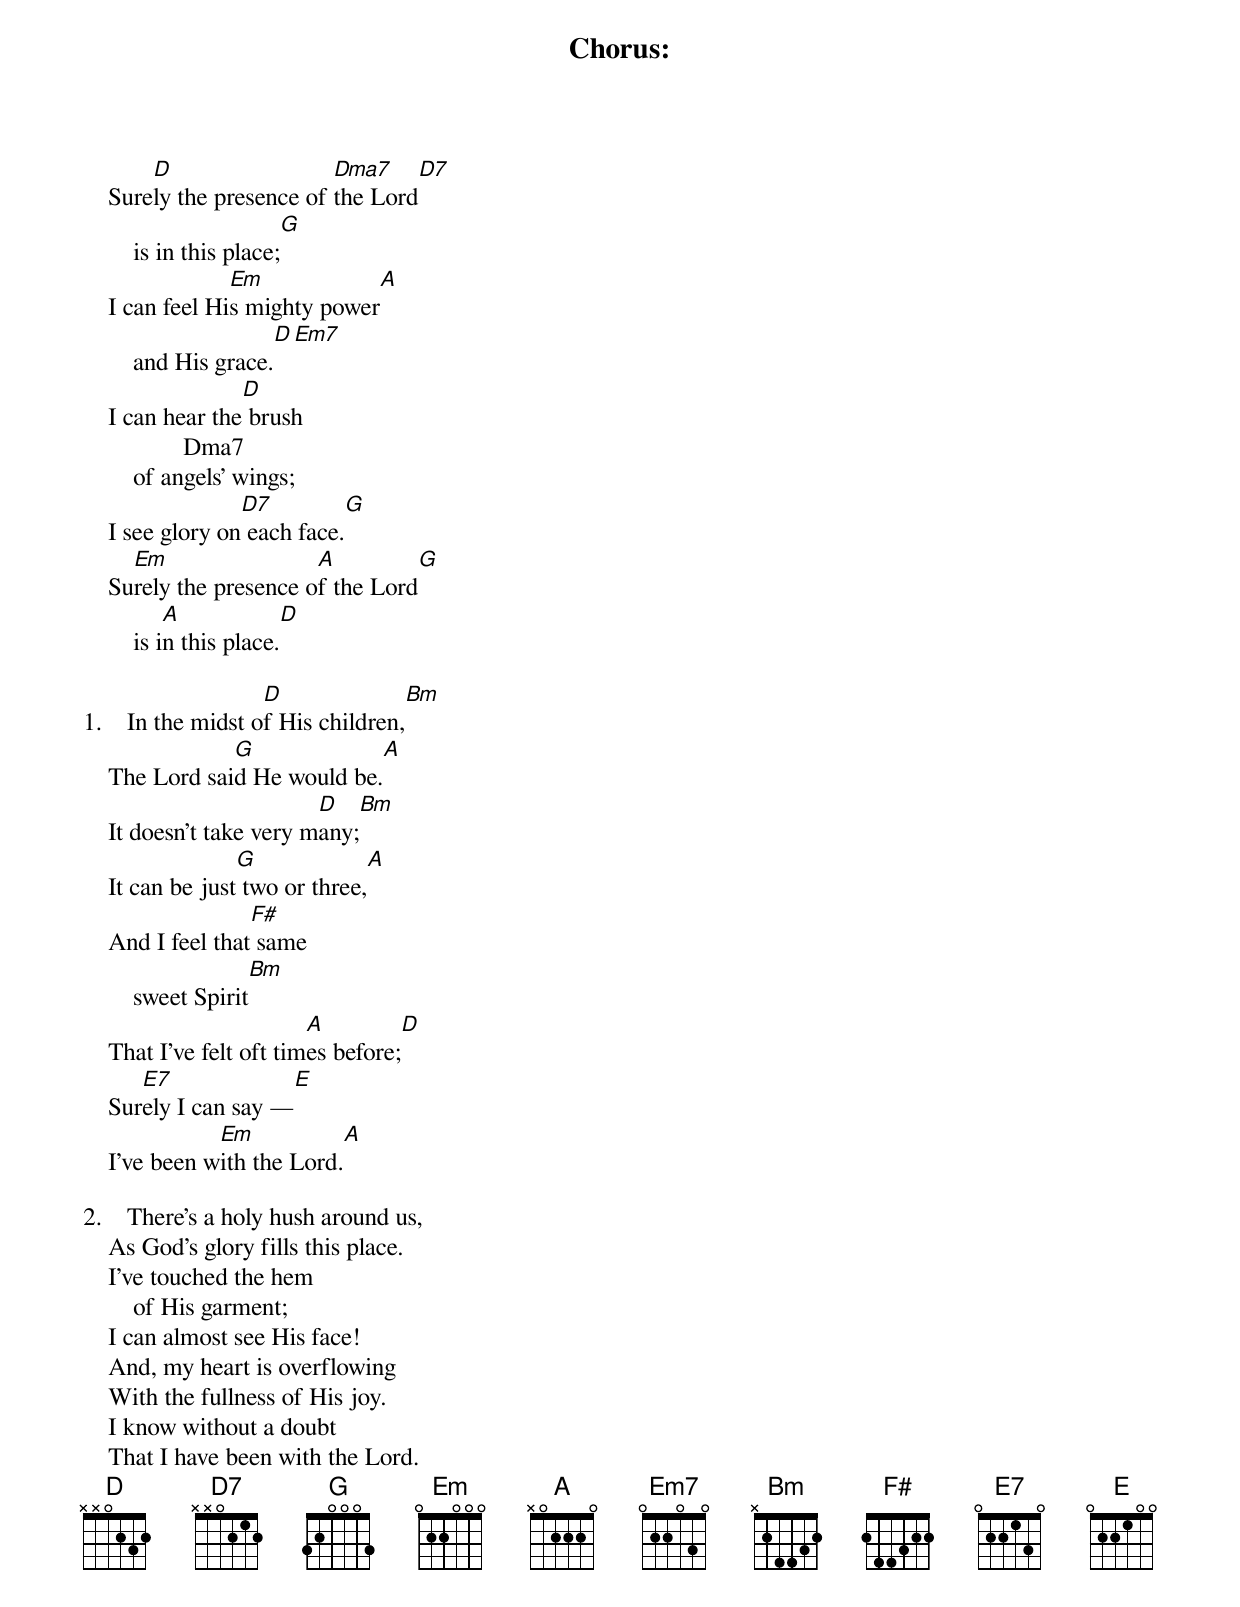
Chorus:
        D                  Dma7                      D7
    Surely the presence of the Lord
                             G
        is in this place;
                 Em                            A
    I can feel His mighty power
                            D        Em7
        and His grace.
                  D
    I can hear the brush
                Dma7
        of angels’ wings;
                  D7                       G
    I see glory on each face.
      Em                 A                             G
    Surely the presence of the Lord
            A              D
        is in this place.

                    D                        Bm
1.    In the midst of His children,
                G                                    A
    The Lord said He would be.
                          D                  Bm
    It doesn’t take very many;
                  G                              A
    It can be just two or three,
                   F#
    And I feel that same
                         Bm
        sweet Spirit
                          A                            D
    That I’ve felt oft times before;
       E7                    E
    Surely I can say —
               Em                        A
    I’ve been with the Lord.

2.    There’s a holy hush around us,
    As God’s glory fills this place.
    I’ve touched the hem
        of His garment;
    I can almost see His face!
    And, my heart is overflowing
    With the fullness of His joy.
    I know without a doubt
    That I have been with the Lord.
